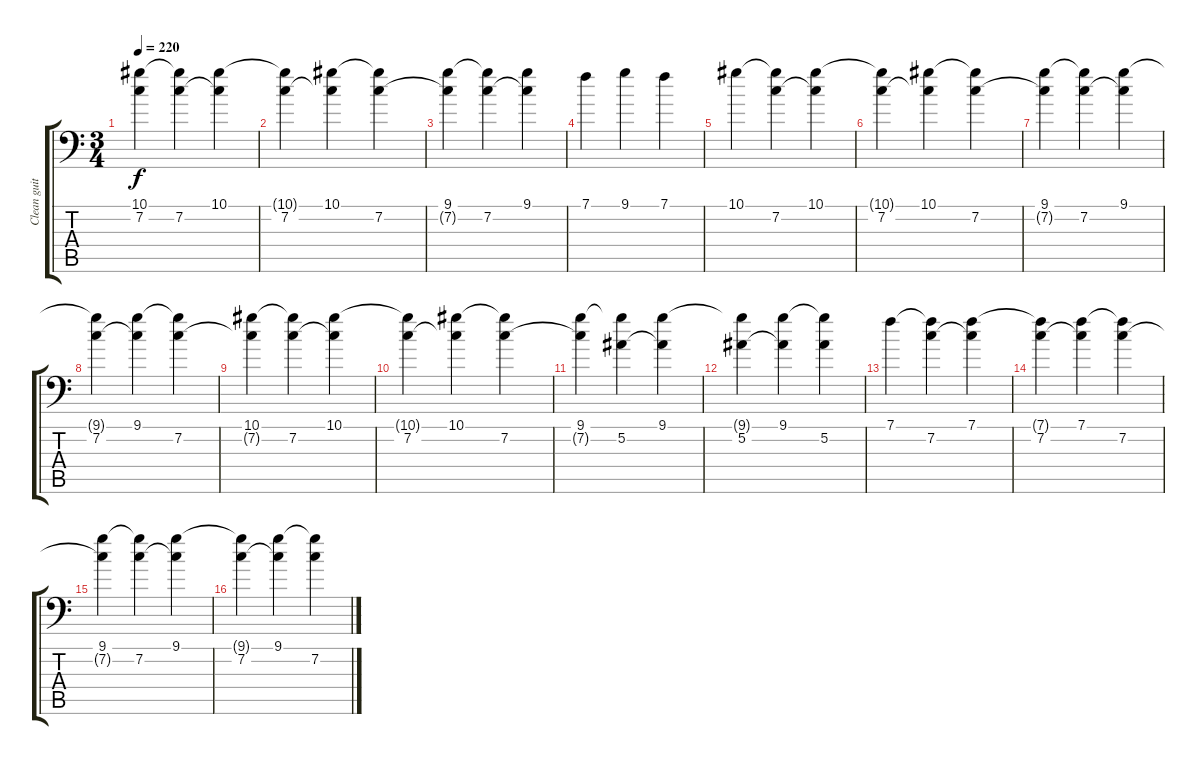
\track ("Clean guitar" "Clean guit") {instrument acousticguitarsteel}
\staff {score tabs}
\tuning (Bb3 F3 Db3 Ab2 Eb2 Bb1) {hide}
\ts (3 4)
\tempo 220
\clef f4
\ks c
(10.1 7.2{t}).4{dy f} (10.1{t} 7.2).4 (10.1 7.2{t}).4 |
(10.1{t} 7.2).4 (10.1 7.2{t}).4 (10.1{t} 7.2).4 |
(9.1 7.2{t}).4 (9.1{t} 7.2).4 (9.1 7.2{t}).4 |
7.1.4 9.1.4 7.1.4 |
10.1.4 (10.1{t} 7.2).4 (10.1 7.2{t}).4 |
(10.1{t} 7.2).4 (10.1 7.2{t}).4 (10.1{t} 7.2).4 |
(9.1 7.2{t}).4 (9.1{t} 7.2).4 (9.1 7.2{t}).4 |
(9.1{t} 7.2).4 (9.1 7.2{t}).4 (9.1{t} 7.2).4 |
(10.1 7.2{t}).4 (10.1{t} 7.2).4 (10.1 7.2{t}).4 |
(10.1{t} 7.2).4 (10.1 7.2{t}).4 (10.1{t} 7.2).4 |
(9.1 7.2{t}).4 (9.1{t} 5.2).4 (9.1 5.2{t}).4 |
(9.1{t} 5.2).4 (9.1 5.2{t}).4 (9.1{t} 5.2).4 |
7.1.4 (7.1{t} 7.2).4 (7.1 7.2{t}).4 |
(7.1{t} 7.2).4 (7.1 7.2{t}).4 (7.1{t} 7.2).4 |
(9.1 7.2{t}).4 (9.1{t} 7.2).4 (9.1 7.2{t}).4 |
(9.1{t} 7.2).4 (9.1 7.2{t}).4 (9.1{t} 7.2).4
